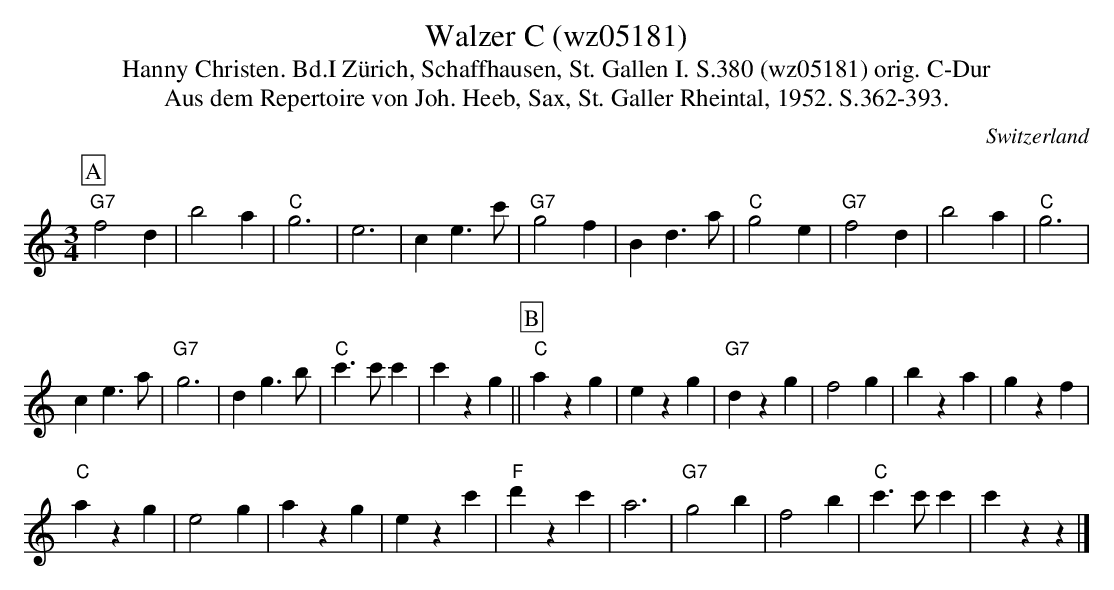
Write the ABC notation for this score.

X:1
T: Walzer C (wz05181)
T:Hanny Christen. Bd.I Zürich, Schaffhausen, St. Gallen I. S.380 (wz05181) orig. C-Dur
T: Aus dem Repertoire von Joh. Heeb, Sax, St. Galler Rheintal, 1952. S.362-393.
M:3/4
L:1/4
O:Switzerland
K:C major
[P:A] "G7"f2d | b2a | "C"g3 | e3 | ce>c' | "G7"g2f | Bd>a | "C"g2e | "G7"f2d | b2a | "C"g3 |
ce>a | "G7"g3 | dg>b | "C"c'>c'c' | c'zg || [P:B] "C"azg | ezg | "G7"dzg | f2g | bza | gzf |
"C"azg | e2g | azg | ezc' | "F"d'zc' | a3 | "G7"g2b | f2b | "C"c'>c'c' | c'zz |]
